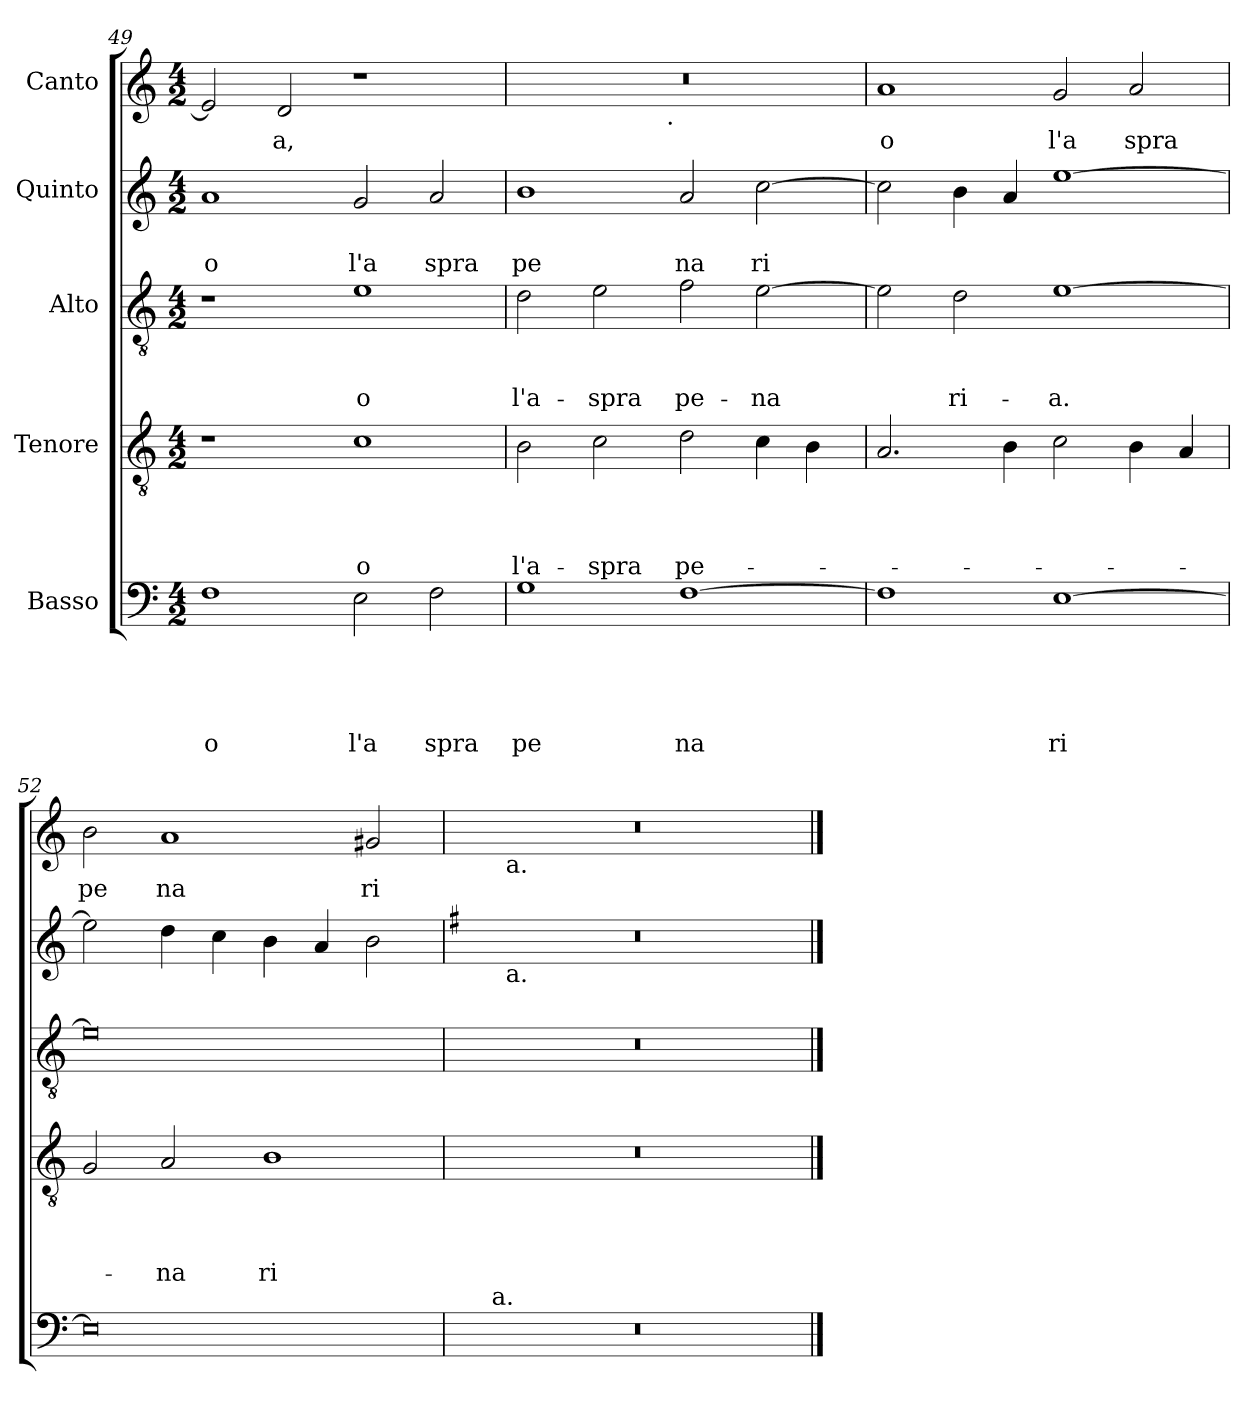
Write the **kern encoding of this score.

**kern	**text	**text	**text	**text	**text	**kern	**text	**text	**text	**text	**kern	**text	**text	**text	**kern	**text	**text	**kern	**text
*part5	*part5	*part5	*part5	*part5	*part5	*part4	*part4	*part4	*part4	*part4	*part3	*part3	*part3	*part3	*part2	*part2	*part2	*part1	*part1
*staff5	*staff5	*staff5	*staff5	*staff5	*staff5	*staff4	*staff4	*staff4	*staff4	*staff4	*staff3	*staff3	*staff3	*staff3	*staff2	*staff2	*staff2	*staff1	*staff1
*I"Basso	*	*	*	*	*	*I"Tenore	*	*	*	*	*I"Alto	*	*	*	*I"Quinto	*	*	*I"Canto	*
*clefF4	*	*	*	*	*	*clefGv2	*	*	*	*	*clefGv2	*	*	*	*clefG2	*	*	*clefG2	*
*k[]	*	*	*	*	*	*k[]	*	*	*	*	*k[]	*	*	*	*k[]	*	*	*k[]	*
*C:	*	*	*	*	*	*C:	*	*	*	*	*C:	*	*	*	*C:	*	*	*C:	*
*M4/2	*	*	*	*	*	*M4/2	*	*	*	*	*M4/2	*	*	*	*M4/2	*	*	*M4/2	*
=49	=49	=49	=49	=49	=49	=49	=49	=49	=49	=49	=49	=49	=49	=49	=49	=49	=49	=49	=49
!	!	!	!	!	!LO:LY:b	!	!	!	!	!	!	!	!	!	!	!	!LO:LY:b	!	!
1F	.	.	.	.	o	1r	.	.	.	.	1r	.	.	.	1a	.	o	2e/]	.
!	!	!	!	!	!	!	!	!	!	!	!	!	!	!	!	!	!	!	!LO:LY:b
.	.	.	.	.	.	.	.	.	.	.	.	.	.	.	.	.	.	2d/	a,
!	!	!	!	!	!LO:LY:b	!	!	!	!	!LO:LY:b	!	!	!	!LO:LY:b	!	!	!LO:LY:b	!	!
2E\	.	.	.	.	l'a	1c	.	.	.	o	1e	.	.	o	2g/	.	l'a	1r	.
!	!	!	!	!	!LO:LY:b	!	!	!	!	!	!	!	!	!	!	!	!LO:LY:b	!	!
2F\	.	.	.	.	spra	.	.	.	.	.	.	.	.	.	2a/	.	spra	.	.
=50	=50	=50	=50	=50	=50	=50	=50	=50	=50	=50	=50	=50	=50	=50	=50	=50	=50	=50	=50
!	!	!	!	!	!LO:LY:b	!	!	!	!	!LO:LY:b	!	!	!	!LO:LY:b	!	!	!LO:LY:b	!	!
*	*	*	*	*	*	*	*	*	*	*	*	*	*	*	*	*	*	*^	*
1G	.	.	.	.	pe	2B\	.	.	.	l'a-	2d\	.	.	l'a-	1b	.	pe	0r	2ryy	.
!	!	!	!	!	!	!	!	!	!	!LO:LY:b	!	!	!	!LO:LY:b	!	!	!	!	!	!
.	.	.	.	.	.	2c\	.	.	.	-spra	2e\	.	.	-spra	.	.	.	.	4...ryy	.
!	!	!	!	!	!	!	!	!	!	!	!	!	!	!	!	!	!	!	!LO:TX:b:t=.	!
.	.	.	.	.	.	.	.	.	.	.	.	.	.	.	.	.	.	.	1ryy	.
!	!	!	!	!	!LO:LY:b	!	!	!	!	!LO:LY:b	!	!	!	!LO:LY:b	!	!	!LO:LY:b	!	!	!
[>1F	.	.	.	.	na	2d\	.	.	.	pe-	2f\	.	.	pe-	2a/	.	na	.	.	.
!	!	!	!	!	!	!	!	!	!	!	!	!	!	!LO:LY:b	!	!	!LO:LY:b	!	!	!
.	.	.	.	.	.	4c\	.	.	.	.	[>2e\	.	.	-na	[>2cc\	.	ri	.	.	.
.	.	.	.	.	.	4B\	.	.	.	.	.	.	.	.	.	.	.	.	.	.
.	.	.	.	.	.	.	.	.	.	.	.	.	.	.	.	.	.	.	32ryy	.
=51	=51	=51	=51	=51	=51	=51	=51	=51	=51	=51	=51	=51	=51	=51	=51	=51	=51	=51	=51	=51
!	!	!	!	!	!	!	!	!	!	!	!	!	!	!	!	!	!	!	!	!LO:LY:b
*	*	*	*	*	*	*	*	*	*	*	*	*	*	*	*	*	*	*v	*v	*
1F]	.	.	.	.	.	2.A/	.	.	.	.	2e\]	.	.	.	2cc\]	.	.	1a	o
!	!	!	!	!	!	!	!	!	!	!	!	!	!	!LO:LY:b	!	!	!	!	!
.	.	.	.	.	.	.	.	.	.	.	2d\	.	.	ri-	4b\	.	.	.	.
.	.	.	.	.	.	4B\	.	.	.	.	.	.	.	.	4a/	.	.	.	.
!	!	!	!	!	!LO:LY:b	!	!	!	!	!	!	!	!	!LO:LY:b	!	!	!	!	!LO:LY:b
[>1E	.	.	.	.	ri	2c\	.	.	.	.	[>1e	.	.	-a.	[>1ee	.	.	2g/	l'a
!	!	!	!	!	!	!	!	!	!	!	!	!	!	!	!	!	!	!	!LO:LY:b
.	.	.	.	.	.	4B\	.	.	.	.	.	.	.	.	.	.	.	2a/	spra
.	.	.	.	.	.	4A/	.	.	.	.	.	.	.	.	.	.	.	.	.
=52	=52	=52	=52	=52	=52	=52	=52	=52	=52	=52	=52	=52	=52	=52	=52	=52	=52	=52	=52
!	!	!	!	!	!	!	!	!	!	!	!	!	!	!	!	!	!	!	!LO:LY:b
0E]	.	.	.	.	.	2G/	.	.	.	.	0e]	.	.	.	2ee\]	.	.	2b\	pe
!	!	!	!	!	!	!	!	!	!	!LO:LY:b	!	!	!	!	!	!	!	!	!LO:LY:b
.	.	.	.	.	.	2A/	.	.	.	-na	.	.	.	.	4dd\	.	.	1a	na
.	.	.	.	.	.	.	.	.	.	.	.	.	.	.	4cc\	.	.	.	.
!	!	!	!	!	!	!	!	!	!	!LO:LY:b	!	!	!	!	!	!	!	!	!
.	.	.	.	.	.	1B	.	.	.	ri-	.	.	.	.	4b\	.	.	.	.
.	.	.	.	.	.	.	.	.	.	.	.	.	.	.	4a/	.	.	.	.
!	!	!	!	!	!	!	!	!	!	!	!	!	!	!	!	!	!	!	!LO:LY:b
.	.	.	.	.	.	.	.	.	.	.	.	.	.	.	2b\	.	.	2g#X/	ri
=53	=53	=53	=53	=53	=53	=53	=53	=53	=53	=53	=53	=53	=53	=53	=53	=53	=53	=53	=53
*	*	*	*	*	*	*	*	*	*	*	*	*	*	*	*k[f#]	*	*	*	*
*	*	*	*	*	*	*	*	*	*	*	*	*	*	*	*G:	*	*	*	*
*^	*	*	*	*	*	*	*	*	*	*	*	*	*	*	*^	*	*	*^	*
0r	16ryy	.	.	.	.	.	0r	.	.	.	.	0r	.	.	.	0r	16.ryy	.	.	0r	16.ryy	.
!	!LO:TX:a:t=a.	!	!	!	!	!	!	!	!	!	!	!	!	!	!	!	!	!	!	!	!	!
.	1ryy	.	.	.	.	.	.	.	.	.	.	.	.	.	.	.	.	.	.	.	.	.
!	!	!	!	!	!	!	!	!	!	!	!	!	!	!	!	!	!	!	!	!	!LO:TX:b:t=a.	!
!	!	!	!	!	!	!	!	!	!	!	!	!	!	!	!	!	!LO:TX:b:t=a.	!	!	!	!	!
.	.	.	.	.	.	.	.	.	.	.	.	.	.	.	.	.	1ryy	.	.	.	1ryy	.
.	2...ryy	.	.	.	.	.	.	.	.	.	.	.	.	.	.	.	.	.	.	.	.	.
.	.	.	.	.	.	.	.	.	.	.	.	.	.	.	.	.	2ryy	.	.	.	2ryy	.
.	.	.	.	.	.	.	.	.	.	.	.	.	.	.	.	.	4ryy	.	.	.	4ryy	.
.	.	.	.	.	.	.	.	.	.	.	.	.	.	.	.	.	8ryy	.	.	.	8ryy	.
.	.	.	.	.	.	.	.	.	.	.	.	.	.	.	.	.	32ryy	.	.	.	32ryy	.
*	*	*	*	*	*	*	*	*	*	*	*	*	*	*	*	*v	*v	*	*	*	*	*
*v	*v	*	*	*	*	*	*	*	*	*	*	*	*	*	*	*	*	*	*v	*v	*
==	==	==	==	==	==	==	==	==	==	==	==	==	==	==	==	==	==	==	==
*-	*-	*-	*-	*-	*-	*-	*-	*-	*-	*-	*-	*-	*-	*-	*-	*-	*-	*-	*-
